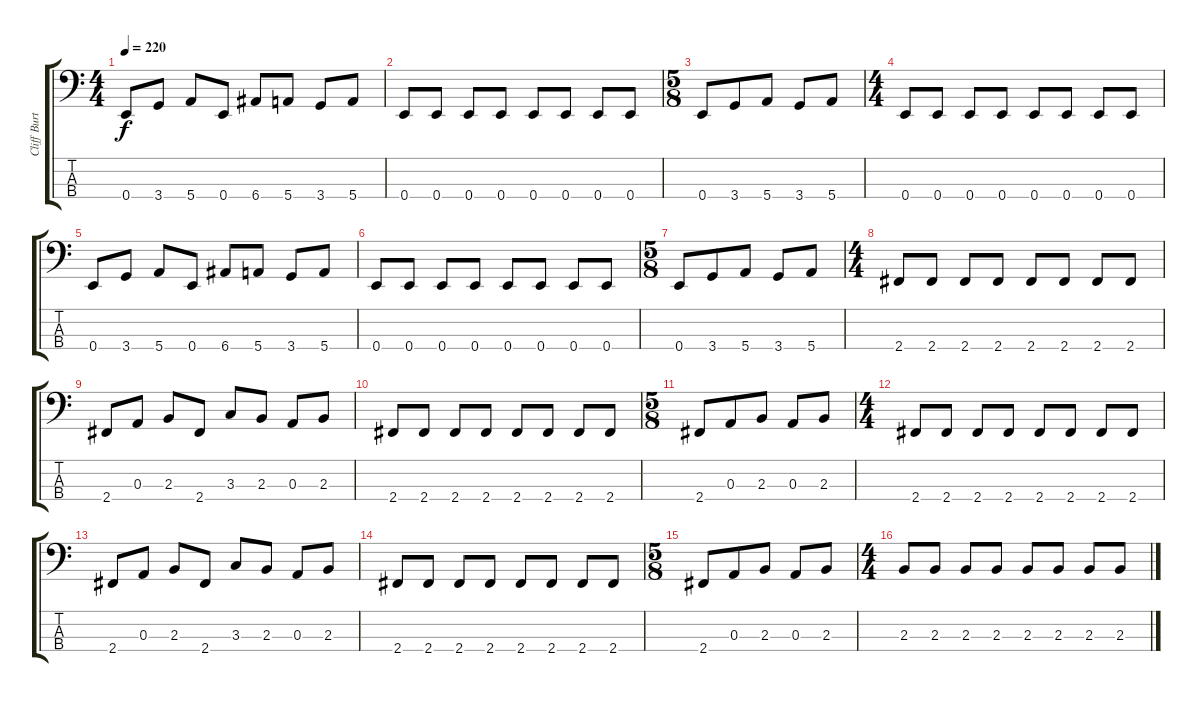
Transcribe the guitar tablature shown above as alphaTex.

\track ("Cliff Burtom (Bassguitar)" "Cliff Burt") {instrument electricbassfinger}
\staff {score tabs}
\tuning (G2 D2 A1 E1) {hide}
\ts (4 4)
\tempo 220
\clef f4
\ks c
0.4.8{dy f} 3.4.8 5.4.8 0.4.8 6.4.8 5.4.8 3.4.8 5.4.8 |
0.4.8 0.4.8 0.4.8 0.4.8 0.4.8 0.4.8 0.4.8 0.4.8 |
\ts (5 8)
0.4.8 3.4.8 5.4.8 3.4.8 5.4.8 |
\ts (4 4)
0.4.8 0.4.8 0.4.8 0.4.8 0.4.8 0.4.8 0.4.8 0.4.8 |
0.4.8 3.4.8 5.4.8 0.4.8 6.4.8 5.4.8 3.4.8 5.4.8 |
0.4.8 0.4.8 0.4.8 0.4.8 0.4.8 0.4.8 0.4.8 0.4.8 |
\ts (5 8)
0.4.8 3.4.8 5.4.8 3.4.8 5.4.8 |
\ts (4 4)
2.4.8 2.4.8 2.4.8 2.4.8 2.4.8 2.4.8 2.4.8 2.4.8 |
2.4.8 0.3.8 2.3.8 2.4.8 3.3.8 2.3.8 0.3.8 2.3.8 |
2.4.8 2.4.8 2.4.8 2.4.8 2.4.8 2.4.8 2.4.8 2.4.8 |
\ts (5 8)
2.4.8 0.3.8 2.3.8 0.3.8 2.3.8 |
\ts (4 4)
2.4.8 2.4.8 2.4.8 2.4.8 2.4.8 2.4.8 2.4.8 2.4.8 |
2.4.8 0.3.8 2.3.8 2.4.8 3.3.8 2.3.8 0.3.8 2.3.8 |
2.4.8 2.4.8 2.4.8 2.4.8 2.4.8 2.4.8 2.4.8 2.4.8 |
\ts (5 8)
2.4.8 0.3.8 2.3.8 0.3.8 2.3.8 |
\ts (4 4)
2.3.8 2.3.8 2.3.8 2.3.8 2.3.8 2.3.8 2.3.8 2.3.8
